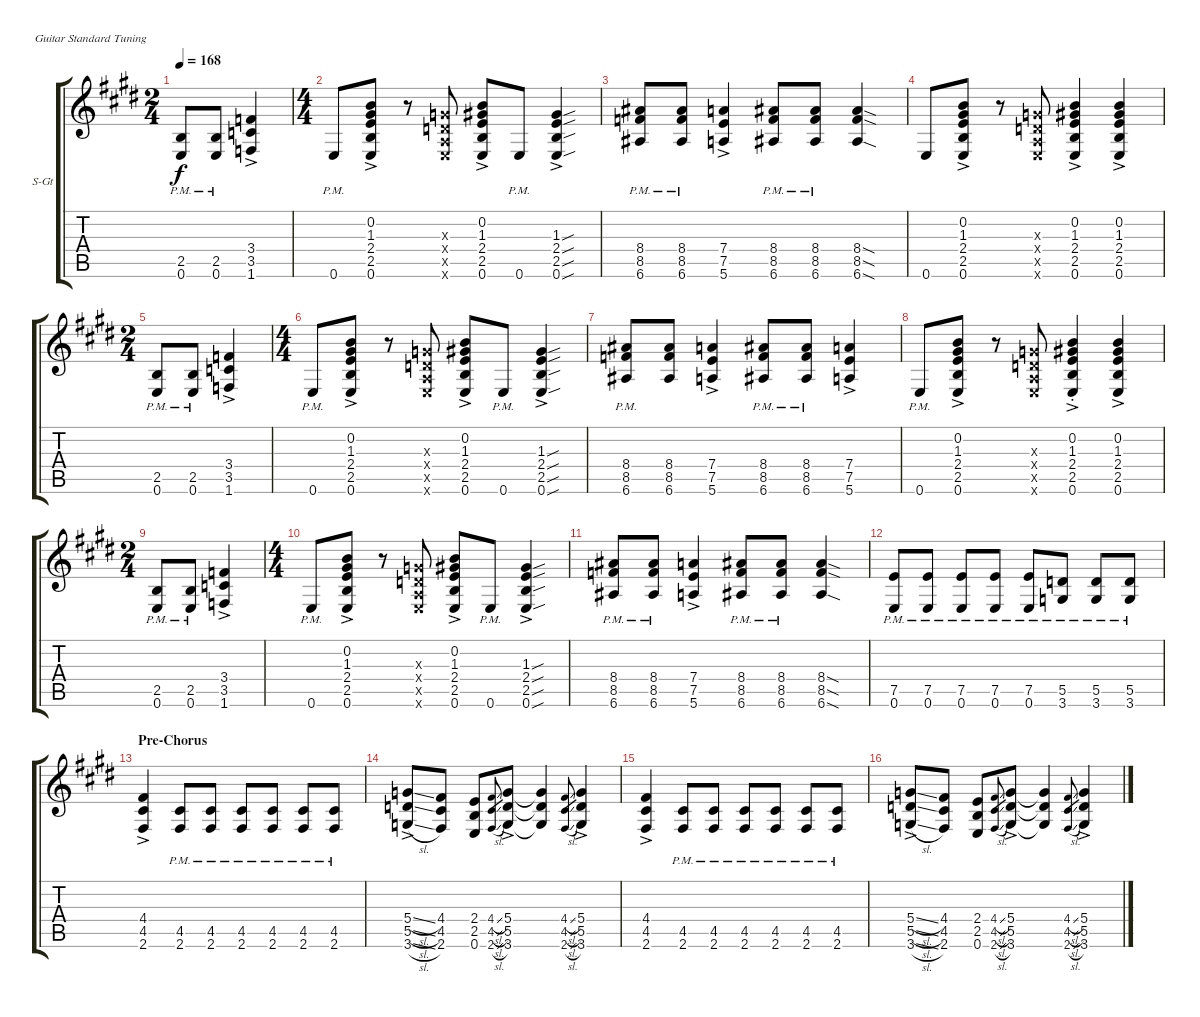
\bracketExtendMode groupsimilarinstruments
\firstSystemTrackNameOrientation horizontal
\otherSystemsTrackNameOrientation horizontal
\track ("Guitar I" "S-Gt") {instrument acousticguitarsteel}
\staff {score tabs}
\tuning (E4 B3 G3 D3 A2 E2)
\ts (2 4)
\tempo 168
\clef g2
\scale
1.10845
\ks e
(0.6{pm} 2.5{pm}).8{dy f} (0.6{pm} 2.5{pm}).8 (3.4 3.5 1.6{ac}).4 |
\ts (4 4)
\scale
0.891551 0.6{pm}.8 (2.4 2.5 0.6 1.3 0.2{ac}).8 r.8 (0.4{x} 0.5{x} 0.6{x} 0.3{x}).8 (2.4 2.5 0.6{ac} 1.3 0.2).8 0.6{pm}.8 (2.4{sou} 2.5{sou} 0.6{sou ac} 1.3{sou}).4 |
\scale
1.07818 (8.5{pm} 6.6{pm} 8.4{pm}).8 (8.5{pm} 6.6{pm} 8.4{pm}).8 (7.4 7.5 5.6{ac}).4 (8.5{pm} 6.6{pm} 8.4{pm}).8 (8.5{pm} 6.6{pm} 8.4{pm}).8 (8.4{sod} 8.5{sod} 6.6{sod}).4 |
\scale
0.921816 0.6.8 (2.4{ac} 2.5{ac} 0.6{ac} 1.3{ac} 0.2{ac}).8 r.8 (0.4{x} 0.5{x} 0.6{x} 0.3{x}).8 (2.4{ac} 2.5{ac} 0.6{ac} 0.2{ac} 1.3{ac}).4 (2.4{ac} 2.5{ac} 0.6{ac} 0.2{ac} 1.3{ac}).4 |
\ts (2 4)
\scale
1.10845 (0.6{pm} 2.5{pm}).8 (0.6{pm} 2.5{pm}).8 (3.4 3.5 1.6{ac}).4 |
\ts (4 4)
\scale
0.891551 0.6{pm}.8 (2.4 2.5 0.6{ac} 1.3 0.2).8 r.8 (0.4{x} 0.5{x} 0.6{x} 0.3{x}).8 (2.4{ac} 2.5{ac} 0.6{ac} 0.2{ac} 1.3{ac}).8 0.6{pm}.8 (0.6{sou ac} 2.5{sou} 2.4{sou} 1.3{sou}).4 |
\scale
1.07818 (8.5 6.6{pm} 8.4).8 (8.5 6.6 8.4).8 (7.4 7.5 5.6{ac}).4 (8.5{pm} 6.6{pm} 8.4{pm}).8 (8.5{pm} 6.6{pm} 8.4{pm}).8 (7.4 7.5{ac} 5.6).4 |
\scale
0.921816 0.6{pm}.8 (2.4 2.5 0.6{ac} 1.3 0.2).8 r.8 (0.4{x} 0.5{x} 0.6{x} 0.3{x}).8 (2.4 2.5 0.6 1.3 0.2{ac st}).4 (2.4 2.5{ac} 0.6 1.3 0.2).4 |
\ts (2 4)
\scale
1.10845 (0.6{pm} 2.5{pm}).8 (0.6{pm} 2.5{pm}).8 (3.4 3.5 1.6{ac}).4 |
\ts (4 4)
\scale
0.891551 0.6{pm}.8 (2.4 2.5 0.6 1.3 0.2{ac}).8 r.8 (0.4{x} 0.5{x} 0.6{x} 0.3{x}).8 (2.4 2.5 0.6{ac} 1.3 0.2).8 0.6{pm}.8 (2.4{sou} 2.5{sou} 0.6{sou ac} 1.3{sou}).4 |
\scale
1.07818 (8.5{pm} 6.6{pm} 8.4{pm}).8 (8.5{pm} 6.6{pm} 8.4{pm}).8 (7.4 7.5 5.6{ac}).4 (8.5{pm} 6.6{pm} 8.4{pm}).8 (8.5{pm} 6.6{pm} 8.4{pm}).8 (8.4{sod} 8.5{sod} 6.6{sod}).4 |
\scale
0.921816 (7.5{pm} 0.6{pm}).8 (7.5{pm} 0.6{pm}).8 (7.5{pm} 0.6{pm}).8 (7.5{pm} 0.6{pm}).8 (7.5{pm} 0.6{pm}).8 (5.5{pm} 3.6{pm}).8 (5.5{pm} 3.6{pm}).8 (5.5{pm} 3.6{pm}).8 |
\section ("" "Pre-Chorus")
\scale
1.07818 (4.4 4.5 2.6{ac}).4 (4.5{pm} 2.6{pm}).8 (4.5{pm} 2.6{pm}).8 (4.5{pm} 2.6{pm}).8 (4.5{pm} 2.6{pm}).8 (4.5{pm} 2.6{pm}).8 (4.5{pm} 2.6{pm}).8 |
\scale
0.921816 (5.4{sl} 5.5{sl} 3.6{sl ac}).8 (4.4 4.5 2.6).8 (2.5 0.6 2.4).8 (4.4{sl} 4.5{sl} 2.6{sl}).8{gr} (5.4 5.5 3.6{ac}).8 (5.4{t} 5.5{t} 3.6{t}).4 (4.4{sl} 4.5{sl} 2.6{sl}).8{gr} (5.4 5.5 3.6{ac}).4 |
\scale
1.07818 (4.4 4.5 2.6{ac}).4 (4.5{pm} 2.6{pm}).8 (4.5{pm} 2.6{pm}).8 (4.5{pm} 2.6{pm}).8 (4.5{pm} 2.6{pm}).8 (4.5{pm} 2.6{pm}).8 (4.5{pm} 2.6{pm}).8 |
\scale
0.921816 (5.4{sl} 5.5{sl} 3.6{sl ac}).8 (4.4 4.5 2.6).8 (2.5 0.6 2.4).8 (4.4{sl} 4.5{sl} 2.6{sl}).8{gr} (5.4 5.5 3.6{ac}).8 (5.4{t} 5.5{t} 3.6{t}).4 (4.4{sl} 4.5{sl} 2.6{sl}).8{gr} (5.4 5.5 3.6{ac}).4
